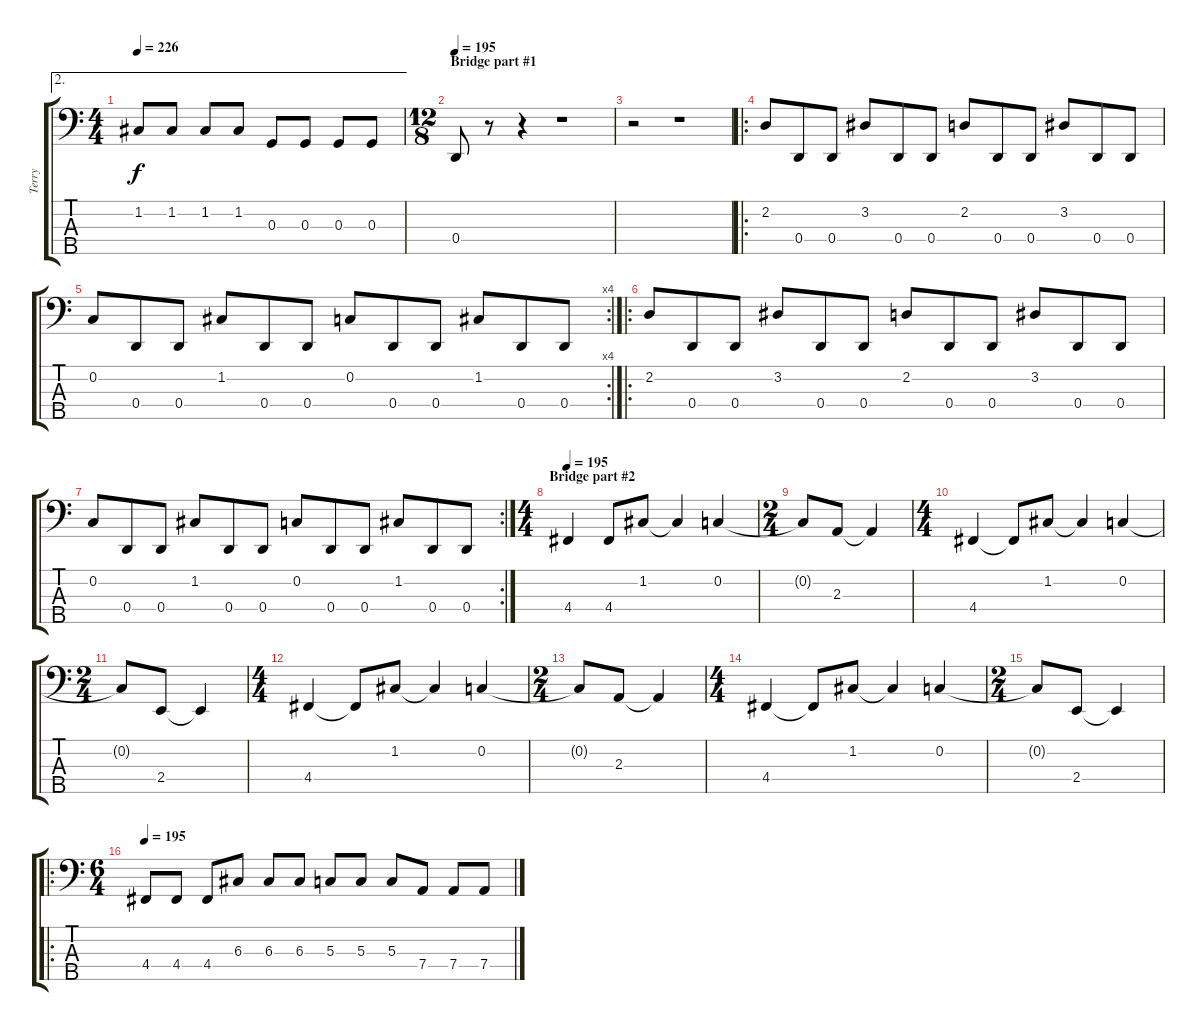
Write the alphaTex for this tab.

\track ("Terry" "Terry") {instrument electricbassfinger}
\staff {score tabs}
\tuning (F2 C2 G1 D1 A0) {hide}
\ae 2
\ts (4 4)
\tempo 226
\clef f4
\ks c
1.2.8{dy f} 1.2.8 1.2.8 1.2.8 0.3.8 0.3.8 0.3.8 0.3.8 |
\ts (12 8)
\section ("" "Bridge part #1")
\tempo 195
0.4.8 r.8 r.4 r.1 |
r.2 r.1 |
\ro
2.2.8 0.4.8 0.4.8 3.2.8 0.4.8 0.4.8 2.2.8 0.4.8 0.4.8 3.2.8 0.4.8 0.4.8 |
\rc 4
0.2.8 0.4.8 0.4.8 1.2.8 0.4.8 0.4.8 0.2.8 0.4.8 0.4.8 1.2.8 0.4.8 0.4.8 |
\ro
2.2.8 0.4.8 0.4.8 3.2.8 0.4.8 0.4.8 2.2.8 0.4.8 0.4.8 3.2.8 0.4.8 0.4.8 |
\rc 2
0.2.8 0.4.8 0.4.8 1.2.8 0.4.8 0.4.8 0.2.8 0.4.8 0.4.8 1.2.8 0.4.8 0.4.8 |
\ts (4 4)
\section ("" "Bridge part #2")
\tempo 195
4.4.4 4.4.8 1.2.8 1.2{t}.4 0.2.4 |
\ts (2 4)
0.2{t}.8 2.3.8 2.3{t}.4 |
\ts (4 4)
4.4.4 4.4{t}.8 1.2.8 1.2{t}.4 0.2.4 |
\ts (2 4)
0.2{t}.8 2.4.8 2.4{t}.4 |
\ts (4 4)
4.4.4 4.4{t}.8 1.2.8 1.2{t}.4 0.2.4 |
\ts (2 4)
0.2{t}.8 2.3.8 2.3{t}.4 |
\ts (4 4)
4.4.4 4.4{t}.8 1.2.8 1.2{t}.4 0.2.4 |
\ts (2 4)
0.2{t}.8 2.4.8 2.4{t}.4 |
\ro
\ts (6 4)
\tempo 195
4.4.8 4.4.8 4.4.8 6.3.8 6.3.8 6.3.8 5.3.8 5.3.8 5.3.8 7.4.8 7.4.8 7.4.8
